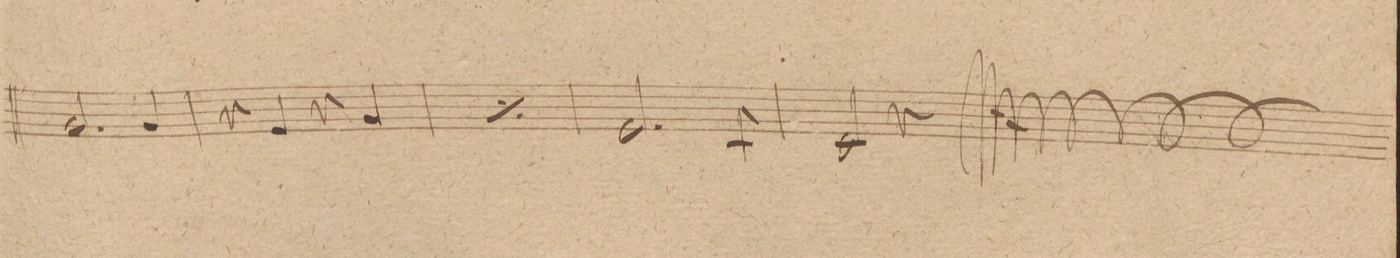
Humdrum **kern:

**kern	**dynam
*I"Trompetto. 2do in A.	*
*clefG2	*
*k[f#c#g#]	*
*met(c|)	*
*M2/2	*
2.e/	.
4e/	.
=90	=90
4r	.
4c#/	.
4r	.
4e/	.
=91	=91
*rep	*
4r	.
4c#/	.
4r	.
4e/	.
*Xrep	*
=92	=92
2.c#/	.
4A/	.
=93	=93
2.A/	.
4r	.
==	==
*-	*-
